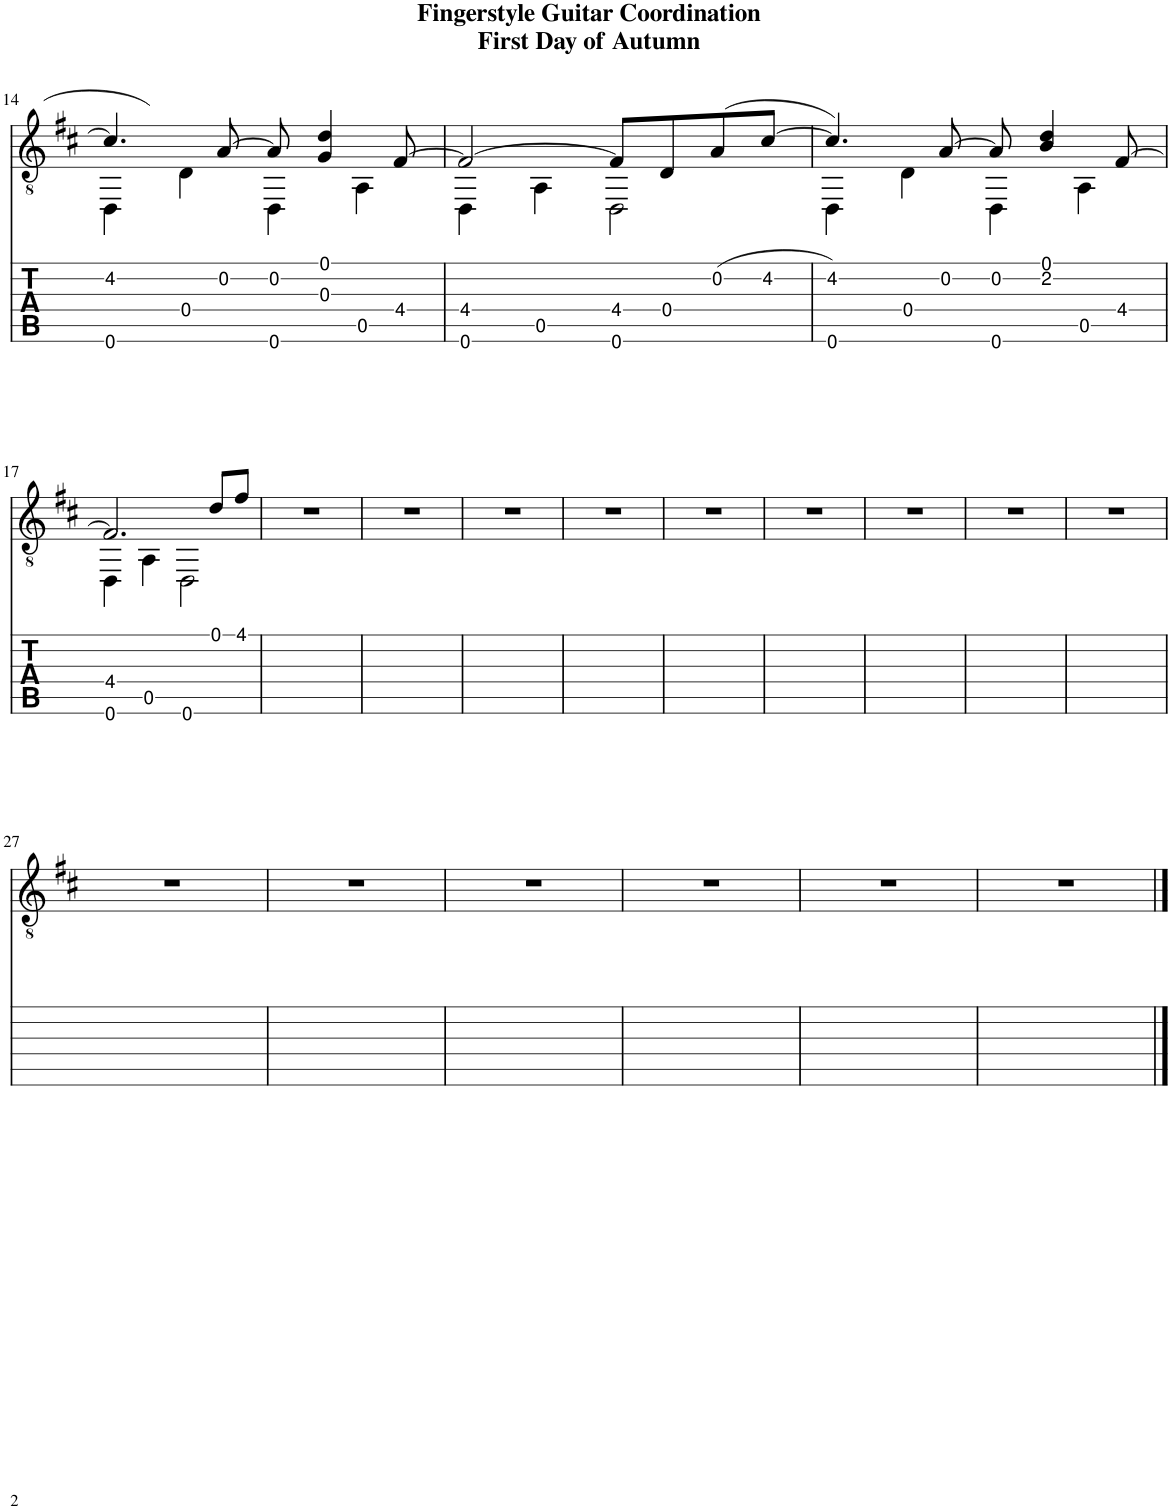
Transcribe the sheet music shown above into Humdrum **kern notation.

**kern	**kern
*part1	*part1
*staff2	*staff1
*I"Guitar	*
*I'Guit.	*
!!LO:PB:g=z
*	*clefGv2
*k[f#c#]	*k[f#c#]
*M4/4	*M4/4
=14	=14
*^	*^
4.c#]	4DD	(4.c#/]	4DD\
.	4D	.	4D\
[8A	.	[8A/)	.
8A]	4DD	8A/]	4DD\
4G 4d	.	4G/ 4d/	.
.	4AA	.	4AA\
[8F#	.	[8F#/	.
=15	=15	=15	=15
2F#_	4DD	2F#/_	4DD\
.	4AA	.	4AA\
8F#L]	2DD	8F#/L]	2DD\
8DJ	.	8D/	.
8AL	.	(8A/	.
[8c#J	.	[8c#/J	.
=16	=16	=16	=16
4.c#]	4DD	4.c#/])	4DD\
.	4D	.	4D\
[8A	.	[8A/	.
8A]	4DD	8A/]	4DD\
4B 4d	.	4B/ 4d/	.
.	4AA	.	4AA\
[8F#	.	[8F#/	.
!!LO:LB:g=z	!!
=17	=17	=17	=17
*	*	*	*
2.F#]	4DD	2.F#/]	4DD\
.	4AA	.	4AA\
.	2DD	.	2DD\
8dL	.	8d/L	.
8f#J	.	8f#/J	.
*v	*v	*	*
*	*v	*v
=18	=18
1r	1r
=19	=19
1r	1r
=20	=20
1r	1r
=21	=21
1r	1r
=22	=22
1r	1r
=23	=23
1r	1r
=24	=24
1r	1r
=25	=25
1r	1r
=26	=26
1r	1r
!!LO:LB:g=z
=27	=27
1r	1r
=28	=28
1r	1r
=29	=29
1r	1r
=30	=30
1r	1r
=31	=31
1r	1r
=32	=32
1r	1r
==	==
*-	*-
